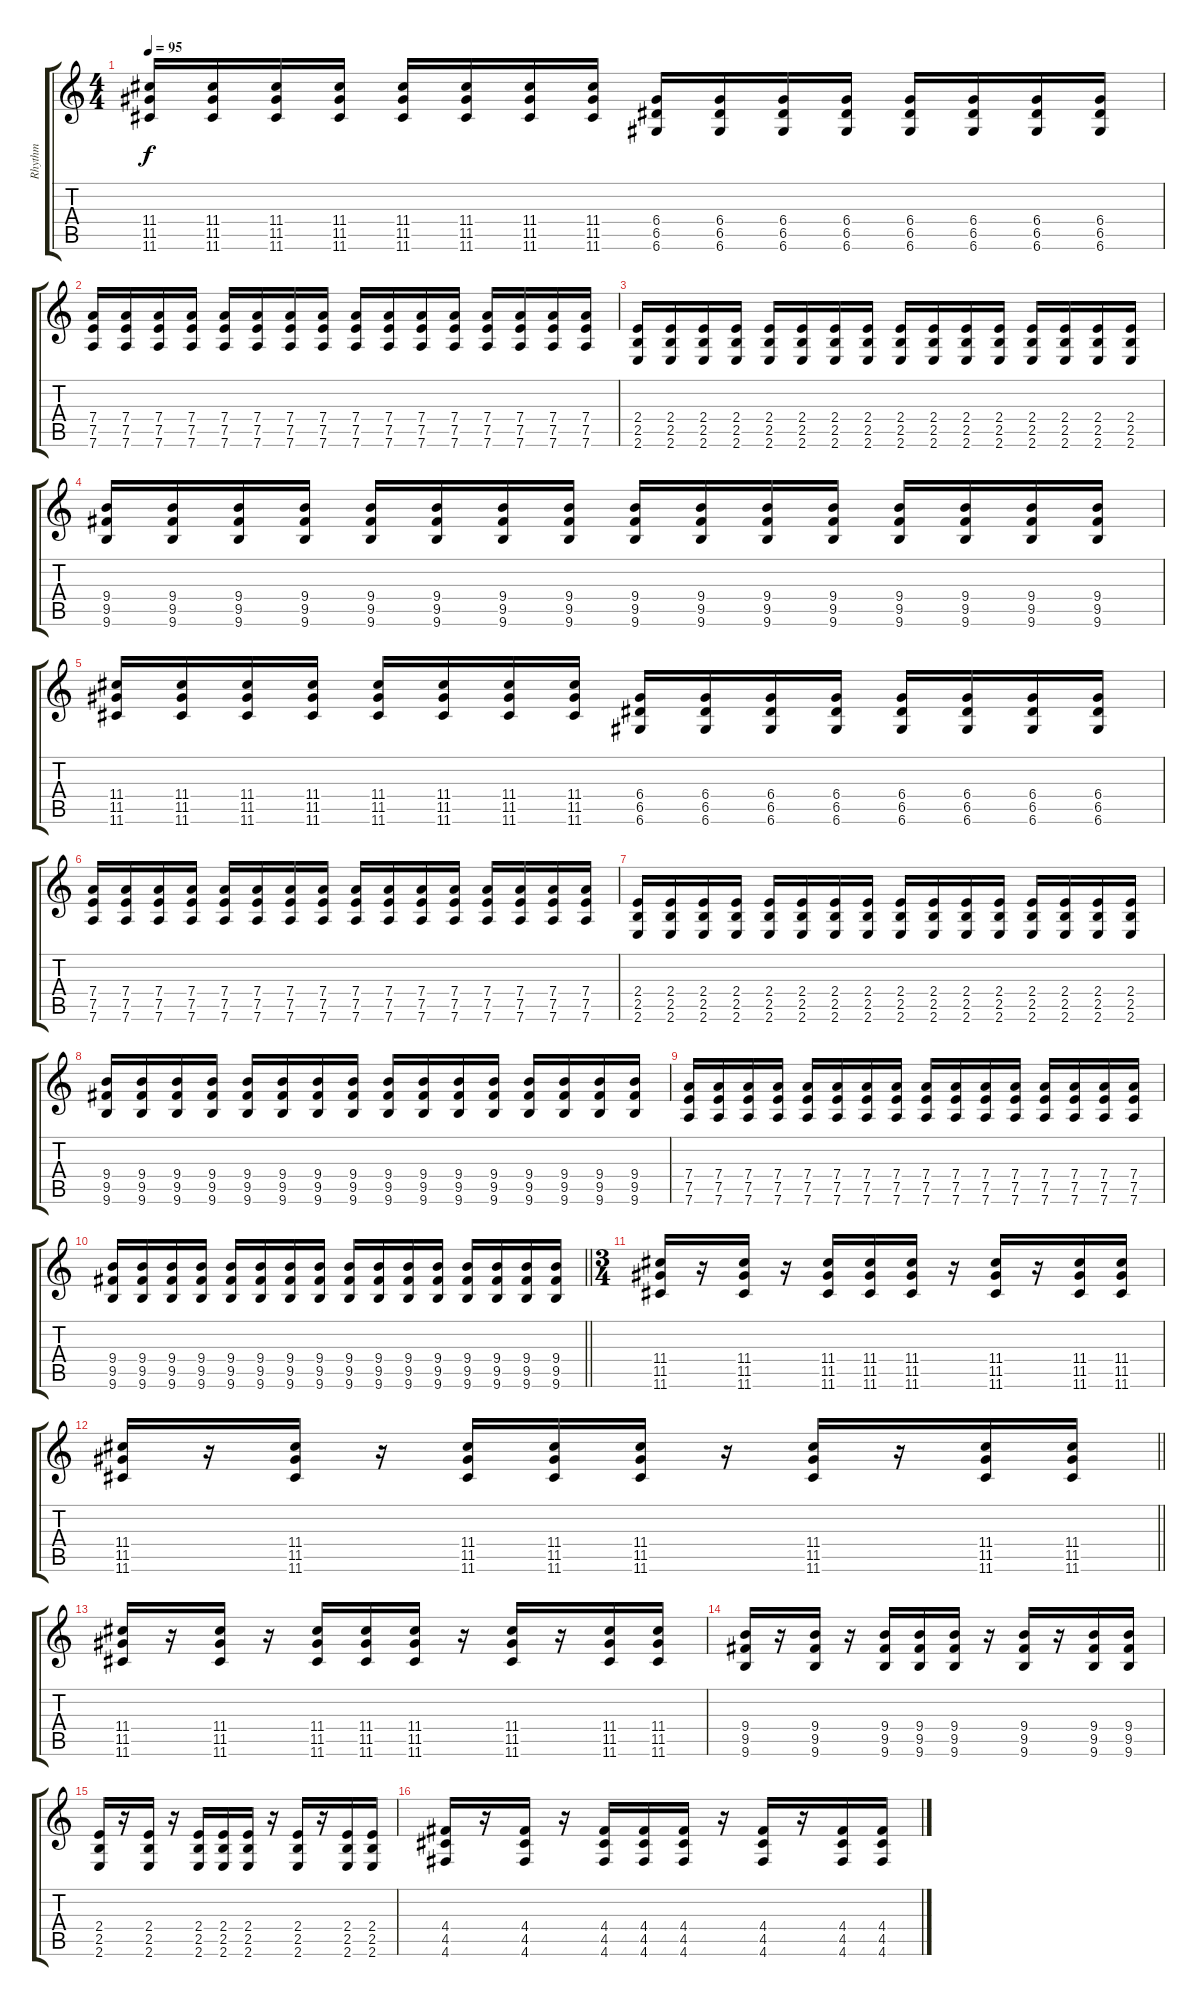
\track ("Rhythm" "Rhythm") {instrument overdrivenguitar}
\staff {score tabs}
\tuning (E4 B3 G3 D3 A2 D2) {hide}
\ts (4 4)
\tempo 95
\clef g2
\ks c
(11.4 11.5 11.6).16{dy f} (11.4 11.5 11.6).16 (11.4 11.5 11.6).16 (11.4 11.5 11.6).16 (11.4 11.5 11.6).16 (11.4 11.5 11.6).16 (11.4 11.5 11.6).16 (11.4 11.5 11.6).16 (6.4 6.5 6.6).16 (6.4 6.5 6.6).16 (6.4 6.5 6.6).16 (6.4 6.5 6.6).16 (6.4 6.5 6.6).16 (6.4 6.5 6.6).16 (6.4 6.5 6.6).16 (6.4 6.5 6.6).16 |
(7.4 7.5 7.6).16 (7.4 7.5 7.6).16 (7.4 7.5 7.6).16 (7.4 7.5 7.6).16 (7.4 7.5 7.6).16 (7.4 7.5 7.6).16 (7.4 7.5 7.6).16 (7.4 7.5 7.6).16 (7.4 7.5 7.6).16 (7.4 7.5 7.6).16 (7.4 7.5 7.6).16 (7.4 7.5 7.6).16 (7.4 7.5 7.6).16 (7.4 7.5 7.6).16 (7.4 7.5 7.6).16 (7.4 7.5 7.6).16 |
(2.4 2.5 2.6).16 (2.4 2.5 2.6).16 (2.4 2.5 2.6).16 (2.4 2.5 2.6).16 (2.4 2.5 2.6).16 (2.4 2.5 2.6).16 (2.4 2.5 2.6).16 (2.4 2.5 2.6).16 (2.4 2.5 2.6).16 (2.4 2.5 2.6).16 (2.4 2.5 2.6).16 (2.4 2.5 2.6).16 (2.4 2.5 2.6).16 (2.4 2.5 2.6).16 (2.4 2.5 2.6).16 (2.4 2.5 2.6).16 |
(9.4 9.5 9.6).16 (9.4 9.5 9.6).16 (9.4 9.5 9.6).16 (9.4 9.5 9.6).16 (9.4 9.5 9.6).16 (9.4 9.5 9.6).16 (9.4 9.5 9.6).16 (9.4 9.5 9.6).16 (9.4 9.5 9.6).16 (9.4 9.5 9.6).16 (9.4 9.5 9.6).16 (9.4 9.5 9.6).16 (9.4 9.5 9.6).16 (9.4 9.5 9.6).16 (9.4 9.5 9.6).16 (9.4 9.5 9.6).16 |
(11.4 11.5 11.6).16 (11.4 11.5 11.6).16 (11.4 11.5 11.6).16 (11.4 11.5 11.6).16 (11.4 11.5 11.6).16 (11.4 11.5 11.6).16 (11.4 11.5 11.6).16 (11.4 11.5 11.6).16 (6.4 6.5 6.6).16 (6.4 6.5 6.6).16 (6.4 6.5 6.6).16 (6.4 6.5 6.6).16 (6.4 6.5 6.6).16 (6.4 6.5 6.6).16 (6.4 6.5 6.6).16 (6.4 6.5 6.6).16 |
(7.4 7.5 7.6).16 (7.4 7.5 7.6).16 (7.4 7.5 7.6).16 (7.4 7.5 7.6).16 (7.4 7.5 7.6).16 (7.4 7.5 7.6).16 (7.4 7.5 7.6).16 (7.4 7.5 7.6).16 (7.4 7.5 7.6).16 (7.4 7.5 7.6).16 (7.4 7.5 7.6).16 (7.4 7.5 7.6).16 (7.4 7.5 7.6).16 (7.4 7.5 7.6).16 (7.4 7.5 7.6).16 (7.4 7.5 7.6).16 |
(2.4 2.5 2.6).16 (2.4 2.5 2.6).16 (2.4 2.5 2.6).16 (2.4 2.5 2.6).16 (2.4 2.5 2.6).16 (2.4 2.5 2.6).16 (2.4 2.5 2.6).16 (2.4 2.5 2.6).16 (2.4 2.5 2.6).16 (2.4 2.5 2.6).16 (2.4 2.5 2.6).16 (2.4 2.5 2.6).16 (2.4 2.5 2.6).16 (2.4 2.5 2.6).16 (2.4 2.5 2.6).16 (2.4 2.5 2.6).16 |
(9.4 9.5 9.6).16 (9.4 9.5 9.6).16 (9.4 9.5 9.6).16 (9.4 9.5 9.6).16 (9.4 9.5 9.6).16 (9.4 9.5 9.6).16 (9.4 9.5 9.6).16 (9.4 9.5 9.6).16 (9.4 9.5 9.6).16 (9.4 9.5 9.6).16 (9.4 9.5 9.6).16 (9.4 9.5 9.6).16 (9.4 9.5 9.6).16 (9.4 9.5 9.6).16 (9.4 9.5 9.6).16 (9.4 9.5 9.6).16 |
(7.4 7.5 7.6).16 (7.4 7.5 7.6).16 (7.4 7.5 7.6).16 (7.4 7.5 7.6).16 (7.4 7.5 7.6).16 (7.4 7.5 7.6).16 (7.4 7.5 7.6).16 (7.4 7.5 7.6).16 (7.4 7.5 7.6).16 (7.4 7.5 7.6).16 (7.4 7.5 7.6).16 (7.4 7.5 7.6).16 (7.4 7.5 7.6).16 (7.4 7.5 7.6).16 (7.4 7.5 7.6).16 (7.4 7.5 7.6).16 |
\barLineRight lightlight
(9.4 9.5 9.6).16 (9.4 9.5 9.6).16 (9.4 9.5 9.6).16 (9.4 9.5 9.6).16 (9.4 9.5 9.6).16 (9.4 9.5 9.6).16 (9.4 9.5 9.6).16 (9.4 9.5 9.6).16 (9.4 9.5 9.6).16 (9.4 9.5 9.6).16 (9.4 9.5 9.6).16 (9.4 9.5 9.6).16 (9.4 9.5 9.6).16 (9.4 9.5 9.6).16 (9.4 9.5 9.6).16 (9.4 9.5 9.6).16 |
\ts (3 4)
(11.4 11.5 11.6).16 r.16 (11.4 11.5 11.6).16 r.16 (11.4 11.5 11.6).16 (11.4 11.5 11.6).16 (11.4 11.5 11.6).16 r.16 (11.4 11.5 11.6).16 r.16 (11.4 11.5 11.6).16 (11.4 11.5 11.6).16 |
\barLineRight lightlight
(11.4 11.5 11.6).16 r.16 (11.4 11.5 11.6).16 r.16 (11.4 11.5 11.6).16 (11.4 11.5 11.6).16 (11.4 11.5 11.6).16 r.16 (11.4 11.5 11.6).16 r.16 (11.4 11.5 11.6).16 (11.4 11.5 11.6).16 |
(11.4 11.5 11.6).16 r.16 (11.4 11.5 11.6).16 r.16 (11.4 11.5 11.6).16 (11.4 11.5 11.6).16 (11.4 11.5 11.6).16 r.16 (11.4 11.5 11.6).16 r.16 (11.4 11.5 11.6).16 (11.4 11.5 11.6).16 |
(9.4 9.5 9.6).16 r.16 (9.4 9.5 9.6).16 r.16 (9.4 9.5 9.6).16 (9.4 9.5 9.6).16 (9.4 9.5 9.6).16 r.16 (9.4 9.5 9.6).16 r.16 (9.4 9.5 9.6).16 (9.4 9.5 9.6).16 |
(2.4 2.5 2.6).16 r.16 (2.4 2.5 2.6).16 r.16 (2.4 2.5 2.6).16 (2.4 2.5 2.6).16 (2.4 2.5 2.6).16 r.16 (2.4 2.5 2.6).16 r.16 (2.4 2.5 2.6).16 (2.4 2.5 2.6).16 |
(4.4 4.5 4.6).16 r.16 (4.4 4.5 4.6).16 r.16 (4.4 4.5 4.6).16 (4.4 4.5 4.6).16 (4.4 4.5 4.6).16 r.16 (4.4 4.5 4.6).16 r.16 (4.4 4.5 4.6).16 (4.4 4.5 4.6).16
